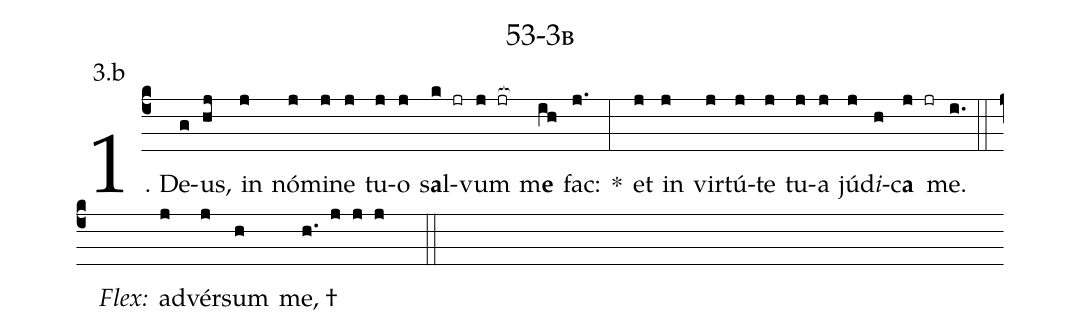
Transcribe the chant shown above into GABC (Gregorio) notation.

name: 53-3b;
annotation: 3.b;
%%
(c4)1. De(g)us,(hj) in(j) nó(j)mi(j)ne(j) tu(j)o(j) s<b>a</b>l(k jr)vum(j jr[ocb:1{]) m<b>e</b>(ih[ocb:0}]) fac:(j.) *(:) et(j) in(j) vir(j)tú(j)te(j) tu(j)a(j) jú(j)d<i>i</i>(h)c<b>a</b>(j jr) me.(i.) (::)
<i>Flex:</i>()  ad(j)vér(j)sum(h) me, †(h. j j j  ::)
